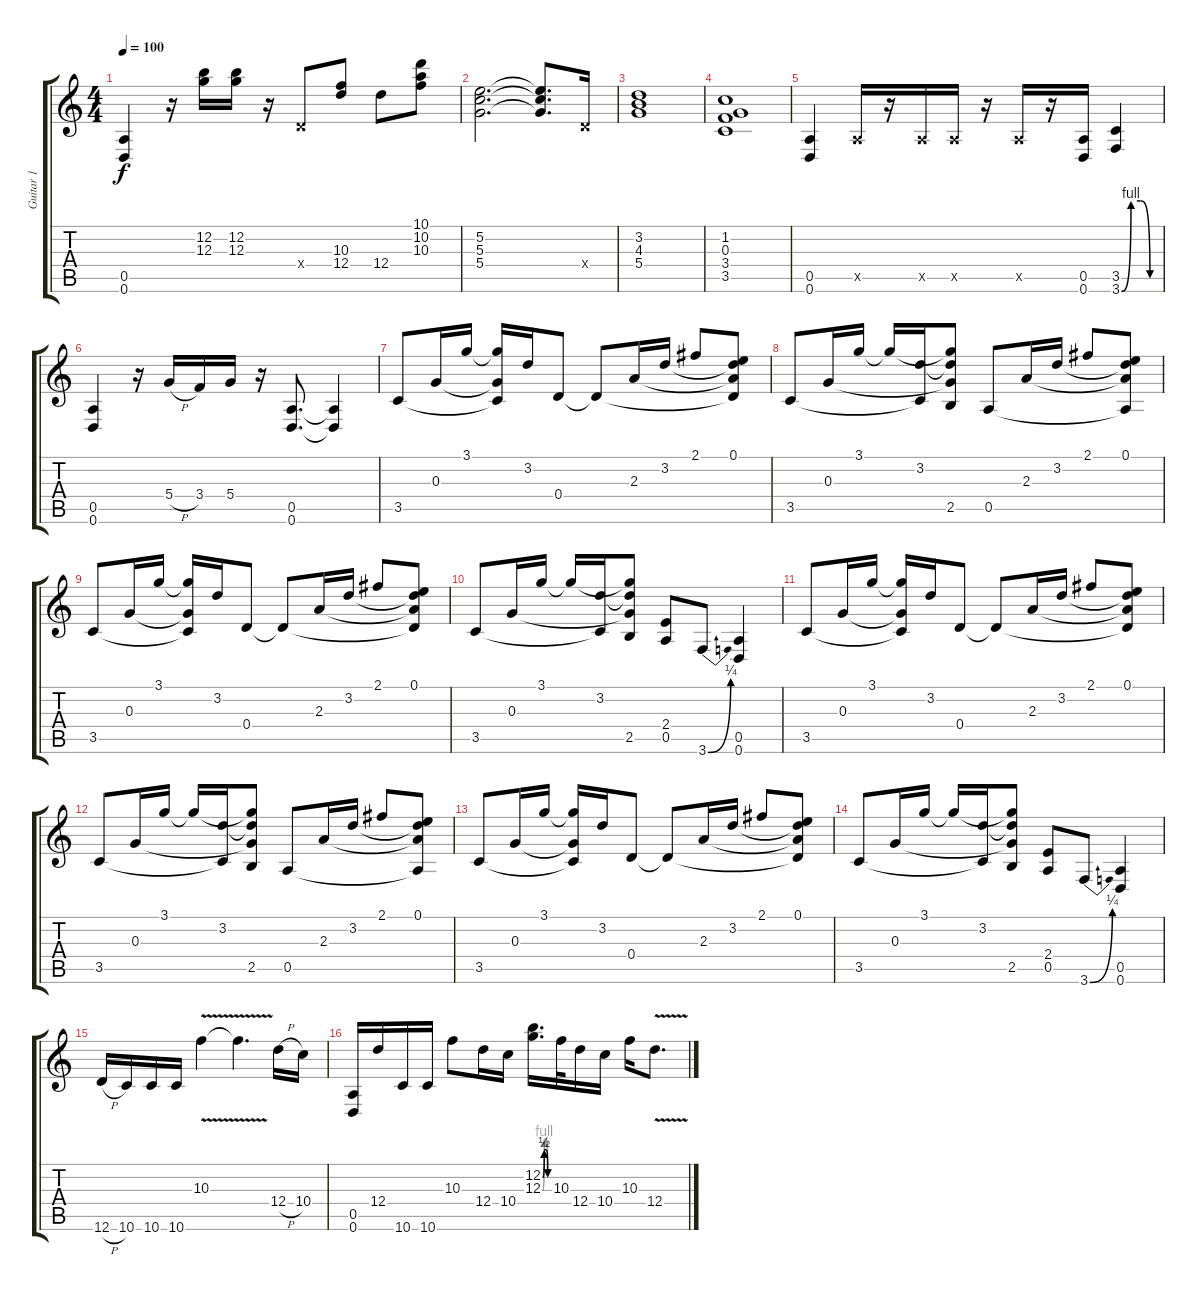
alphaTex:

\track ("Guitar 1" "Guitar 1") {instrument distortionguitar}
\staff {score tabs}
\tuning (E4 B3 G3 D3 A2 D2) {hide}
\ts (4 4)
\tempo 100
\clef g2
\ks c
(0.5 0.6).4{dy f} r.16 (12.2 12.3).16 (12.2 12.3).16 r.16 0.4{x}.8 (10.3 12.4).8 12.4.8 (10.1 10.2 10.3).8 |
(5.2 5.3 5.4).2{d} (5.2{t} 5.3{t} 5.4{t}).8{d} 0.4{x}.16 |
(3.2 4.3 5.4).1 |
(1.2 0.3 3.4 3.5).1 |
(0.5 0.6).4 0.5{x}.16 r.16 0.5{x}.16 0.5{x}.16 r.16 0.5{x}.16 r.16 (0.5 0.6).16 (3.5 3.6{be (custom 0 0 15 4 30 4 45 0 60 0)}).4 |
(0.5 0.6).4 r.16 5.4{h}.16 3.4.16 5.4.16 r.16 (0.5 0.6).8{d} (0.5{t} 0.6{t}).4 |
3.5.8 0.3.16 3.1.16 (3.1{t} 0.3{t} 3.5{t}).16 3.2.16 0.4.8 0.4{t}.8 2.3.16 3.2.16 2.1.8 (0.1 3.2{t} 2.3{t} 0.4{t}).8 |
3.5.8 0.3.16 3.1.16 3.1{t}.16 (3.2 3.5{t}).16 (3.1{t} 3.2{t} 0.3{t} 2.5).8 0.5.8 2.3.16 3.2.16 2.1.8 (0.1 3.2{t} 2.3{t} 0.5{t}).8 |
3.5.8 0.3.16 3.1.16 (3.1{t} 0.3{t} 3.5{t}).16 3.2.16 0.4.8 0.4{t}.8 2.3.16 3.2.16 2.1.8 (0.1 3.2{t} 2.3{t} 0.4{t}).8 |
3.5.8 0.3.16 3.1.16 3.1{t}.16 (3.2 3.5{t}).16 (3.1{t} 3.2{t} 0.3{t} 2.5).8 (2.4 0.5).8 3.6{be (bend 0 0 60 1)}.8 (0.5 0.6).4 |
3.5.8 0.3.16 3.1.16 (3.1{t} 0.3{t} 3.5{t}).16 3.2.16 0.4.8 0.4{t}.8 2.3.16 3.2.16 2.1.8 (0.1 3.2{t} 2.3{t} 0.4{t}).8 |
3.5.8 0.3.16 3.1.16 3.1{t}.16 (3.2 3.5{t}).16 (3.1{t} 3.2{t} 0.3{t} 2.5).8 0.5.8 2.3.16 3.2.16 2.1.8 (0.1 3.2{t} 2.3{t} 0.5{t}).8 |
3.5.8 0.3.16 3.1.16 (3.1{t} 0.3{t} 3.5{t}).16 3.2.16 0.4.8 0.4{t}.8 2.3.16 3.2.16 2.1.8 (0.1 3.2{t} 2.3{t} 0.4{t}).8 |
3.5.8 0.3.16 3.1.16 3.1{t}.16 (3.2 3.5{t}).16 (3.1{t} 3.2{t} 0.3{t} 2.5).8 (2.4 0.5).8 3.6{be (bend 0 0 60 1)}.8 (0.5 0.6).4 |
12.6{h}.16 10.6.16 10.6.16 10.6.16 10.3{v}.4 10.3{t}.4{d} 12.4{h}.16 10.4.16 |
(0.5 0.6).16 12.4.16 10.6.16 10.6.16 10.3.8 12.4.16 10.4.16 (12.2{be (custom 0 0 15 2 30 2 45 0 60 0)} 12.3{be (custom 0 0 15 4 30 4 45 0 60 0)}).16{d} 10.3.32 12.4.16 10.4.16 10.3.16 12.4{v}.8{d}
